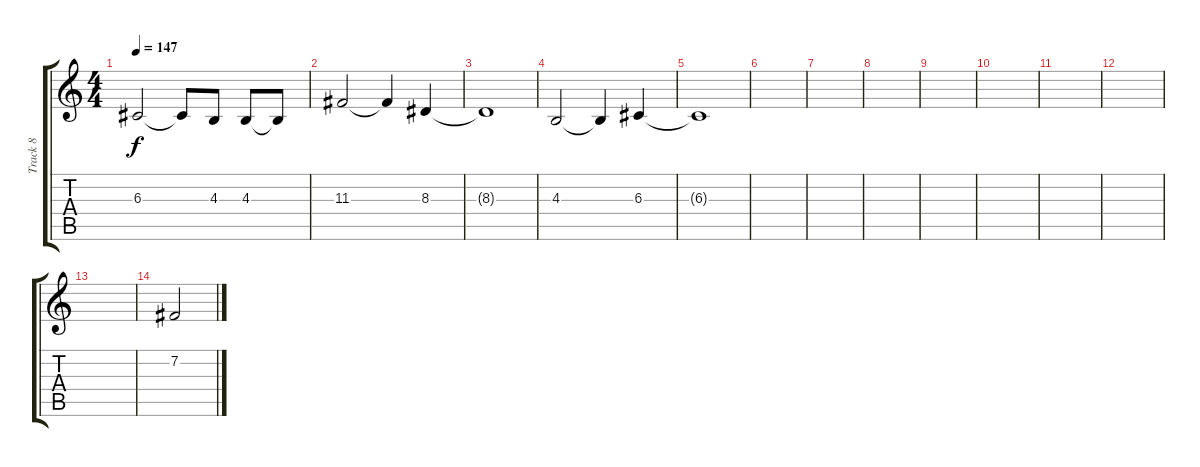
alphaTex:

\track ("Track 8" "Track 8") {instrument synthstrings1}
\staff {score tabs}
\tuning (E4 B3 G3 D3 A2 E2) {hide}
\ts (4 4)
\tempo 147
\clef g2
\ks c
6.3{t}.2{dy f} 6.3{t}.8 4.3.8 4.3.8 4.3{t}.8 |
11.3.2 11.3{t}.4 8.3.4 |
8.3{t}.1 |
4.3.2 4.3{t}.4 6.3.4 |
6.3{t}.1 |
|
|
|
|
|
|
|
|
7.2.2
